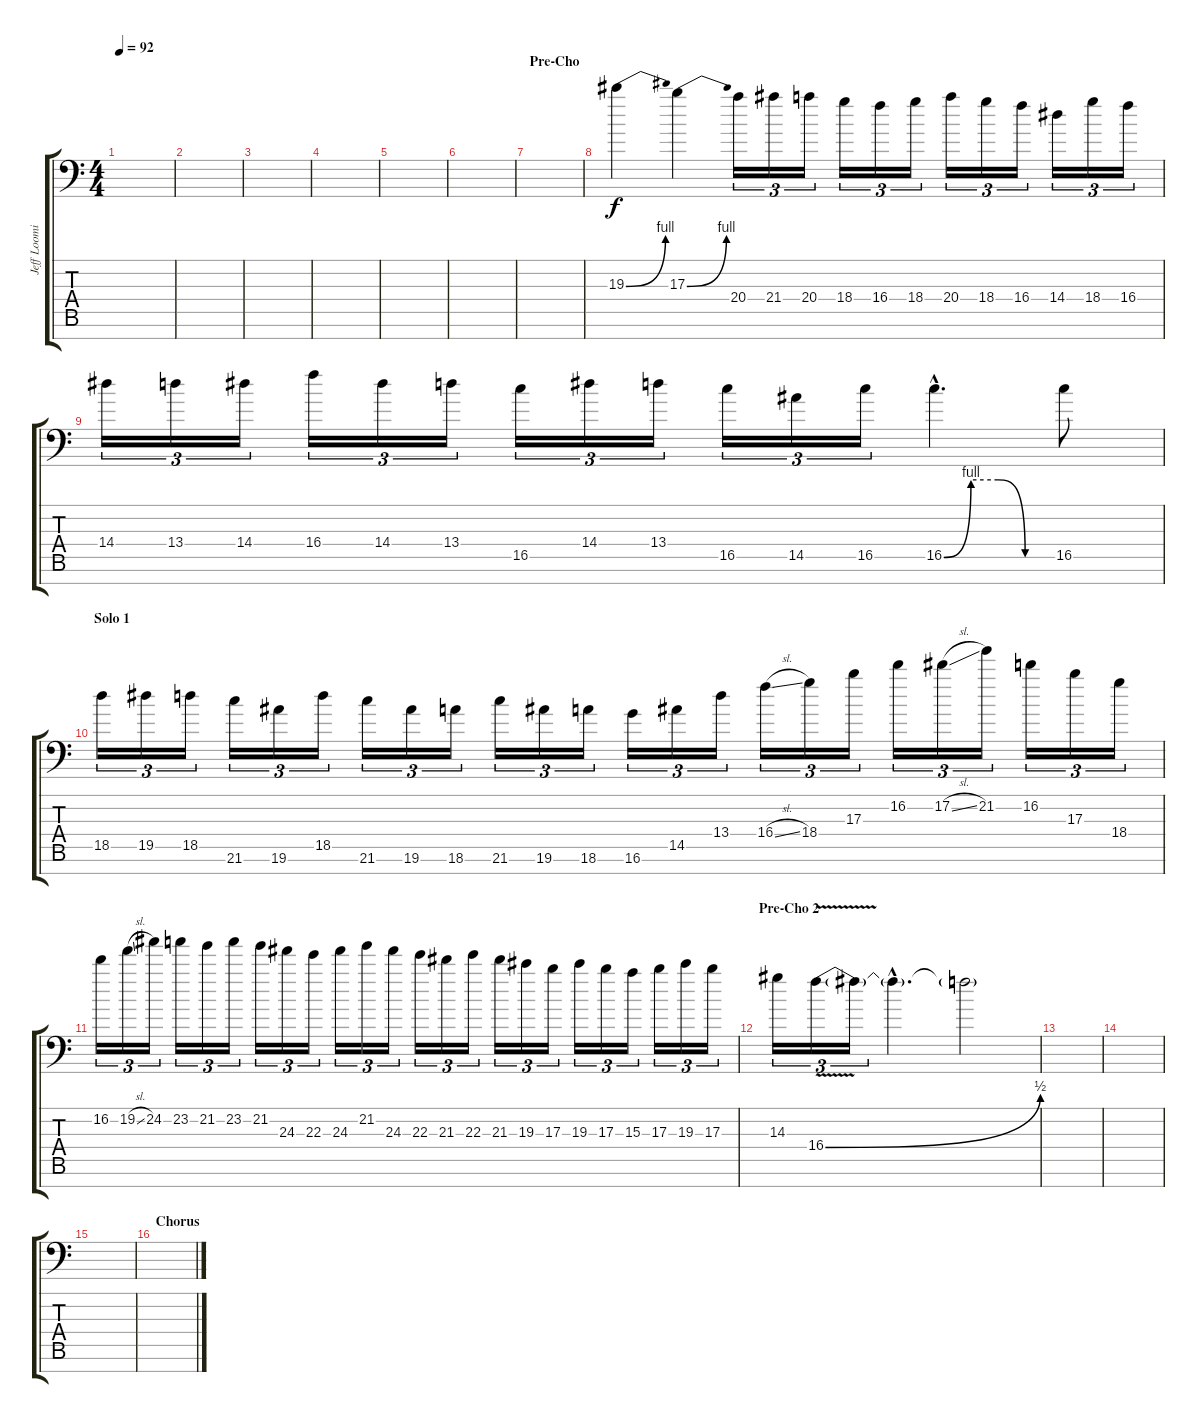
\track ("Jeff Loomis Lead Harmony" "Jeff Loomi") {instrument distortionguitar}
\staff {score tabs}
\tuning (Eb4 Bb3 Gb3 Db3 Ab2 Eb2 Bb1) {hide}
\ts (4 4)
\tempo 92
\clef f4
\ks c
|
|
|
|
|
|
\section ("" "Pre-Cho")
|
19.3{be (bend 0 0 60 4)}.4 17.3{be (bend 0 0 60 4)}.4 20.4.16{tu (3 2)} 21.4.16{tu (3 2)} 20.4.16{tu (3 2)} 18.4.16{tu (3 2)} 16.4.16{tu (3 2)} 18.4.16{tu (3 2)} 20.4.16{tu (3 2)} 18.4.16{tu (3 2)} 16.4.16{tu (3 2)} 14.4.16{tu (3 2)} 18.4.16{tu (3 2)} 16.4.16{tu (3 2)} |
14.4.16{tu (3 2)} 13.4.16{tu (3 2)} 14.4.16{tu (3 2)} 16.4.16{tu (3 2)} 14.4.16{tu (3 2)} 13.4.16{tu (3 2)} 16.5.16{tu (3 2)} 14.4.16{tu (3 2)} 13.4.16{tu (3 2)} 16.5.16{tu (3 2)} 14.5.16{tu (3 2)} 16.5.16{tu (3 2)} 16.5{be (custom 0 0 15 4 30 4 45 0 60 0) hac}.4{d} 16.5.8 |
\section ("" "Solo 1")
18.5.16{tu (3 2)} 19.5.16{tu (3 2)} 18.5.16{tu (3 2)} 21.6.16{tu (3 2)} 19.6.16{tu (3 2)} 18.5.16{tu (3 2)} 21.6.16{tu (3 2)} 19.6.16{tu (3 2)} 18.6.16{tu (3 2)} 21.6.16{tu (3 2)} 19.6.16{tu (3 2)} 18.6.16{tu (3 2)} 16.6.16{tu (3 2)} 14.5.16{tu (3 2)} 13.4.16{tu (3 2)} 16.4{sl}.16{tu (3 2)} 18.4.16{tu (3 2)} 17.3.16{tu (3 2)} 16.2.16{tu (3 2)} 17.2{sl}.16{tu (3 2)} 21.2.16{tu (3 2)} 16.2.16{tu (3 2)} 17.3.16{tu (3 2)} 18.4.16{tu (3 2)} |
16.2.16{tu (3 2)} 19.2{sl}.16{tu (3 2)} 24.2.16{tu (3 2)} 23.2.16{tu (3 2)} 21.2.16{tu (3 2)} 23.2.16{tu (3 2)} 21.2.16{tu (3 2)} 24.3.16{tu (3 2)} 22.3.16{tu (3 2)} 24.3.16{tu (3 2)} 21.2.16{tu (3 2)} 24.3.16{tu (3 2)} 22.3.16{tu (3 2)} 21.3.16{tu (3 2)} 22.3.16{tu (3 2)} 21.3.16{tu (3 2)} 19.3.16{tu (3 2)} 17.3.16{tu (3 2)} 19.3.16{tu (3 2)} 17.3.16{tu (3 2)} 15.3.16{tu (3 2)} 17.3.16{tu (3 2)} 19.3.16{tu (3 2)} 17.3.16{tu (3 2)} |
\section ("" "Pre-Cho 2")
14.3.16{tu (3 2)} 16.4{be (bend 0 0 60 2) v}.16{tu (3 2)} 16.4{t}.16{tu (3 2)} 16.4{hac t}.4{d} 16.4{t}.2 |
|
|
|
\section ("" "Chorus")
